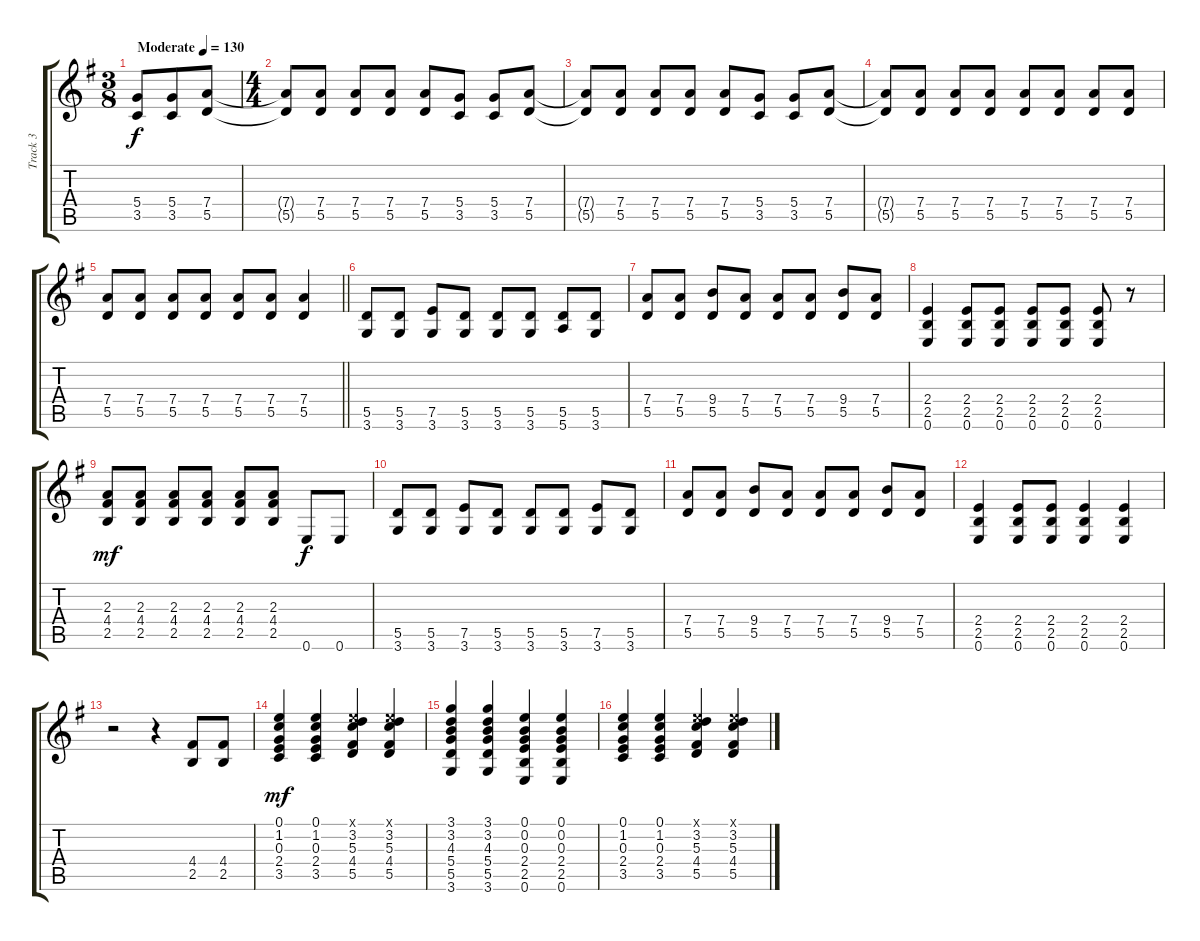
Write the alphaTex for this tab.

\track ("Track 3" "Track 3") {instrument electricguitarclean}
\staff {score tabs}
\tuning (E4 B3 G3 D3 A2 E2) {hide}
\ts (3 8)
\tempo (130 "Moderate")
\clef g2
\ks g
(5.4 3.5).8{dy f instrument electricguitarclean} (5.4 3.5).8 (7.4 5.5).8 |
\ts (4 4)
(7.4{t} 5.5{t}).8 (7.4 5.5).8 (7.4 5.5).8 (7.4 5.5).8 (7.4 5.5).8 (5.4 3.5).8 (5.4 3.5).8 (7.4 5.5).8 |
(7.4{t} 5.5{t}).8 (7.4 5.5).8 (7.4 5.5).8 (7.4 5.5).8 (7.4 5.5).8 (5.4 3.5).8 (5.4 3.5).8 (7.4 5.5).8 |
(7.4{t} 5.5{t}).8 (7.4 5.5).8 (7.4 5.5).8 (7.4 5.5).8 (7.4 5.5).8 (7.4 5.5).8 (7.4 5.5).8 (7.4 5.5).8 |
\barLineRight lightlight
(7.4 5.5).8 (7.4 5.5).8 (7.4 5.5).8 (7.4 5.5).8 (7.4 5.5).8 (7.4 5.5).8 (7.4 5.5).4 |
(5.5 3.6).8 (5.5 3.6).8 (7.5 3.6).8 (5.5 3.6).8 (5.5 3.6).8 (5.5 3.6).8 (5.5 5.6).8 (5.5 3.6).8 |
(7.4 5.5).8 (7.4 5.5).8 (9.4 5.5).8 (7.4 5.5).8 (7.4 5.5).8 (7.4 5.5).8 (9.4 5.5).8 (7.4 5.5).8 |
(2.4 2.5 0.6).4 (2.4 2.5 0.6).8 (2.4 2.5 0.6).8 (2.4 2.5 0.6).8 (2.4 2.5 0.6).8 (2.4 2.5 0.6).8 r.8 |
(2.3 4.4 2.5).8{dy mf} (2.3 4.4 2.5).8 (2.3 4.4 2.5).8 (2.3 4.4 2.5).8 (2.3 4.4 2.5).8 (2.3 4.4 2.5).8 0.6.8{dy f} 0.6.8 |
(5.5 3.6).8 (5.5 3.6).8 (7.5 3.6).8 (5.5 3.6).8 (5.5 3.6).8 (5.5 3.6).8 (7.5 3.6).8 (5.5 3.6).8 |
(7.4 5.5).8 (7.4 5.5).8 (9.4 5.5).8 (7.4 5.5).8 (7.4 5.5).8 (7.4 5.5).8 (9.4 5.5).8 (7.4 5.5).8 |
(2.4 2.5 0.6).4 (2.4 2.5 0.6).8 (2.4 2.5 0.6).8 (2.4 2.5 0.6).4 (2.4 2.5 0.6).4 |
r.2 r.4 (4.4 2.5).8 (4.4 2.5).8 |
(0.1 1.2 0.3 2.4 3.5).4{dy mf} (0.1 1.2 0.3 2.4 3.5).4 (0.1{x} 3.2 5.3 4.4 5.5).4 (0.1{x} 3.2 5.3 4.4 5.5).4 |
(3.1 3.2 4.3 5.4 5.5 3.6).4 (3.1 3.2 4.3 5.4 5.5 3.6).4 (0.1 0.2 0.3 2.4 2.5 0.6).4 (0.1 0.2 0.3 2.4 2.5 0.6).4 |
(0.1 1.2 0.3 2.4 3.5).4 (0.1 1.2 0.3 2.4 3.5).4 (0.1{x} 3.2 5.3 4.4 5.5).4 (0.1{x} 3.2 5.3 4.4 5.5).4
